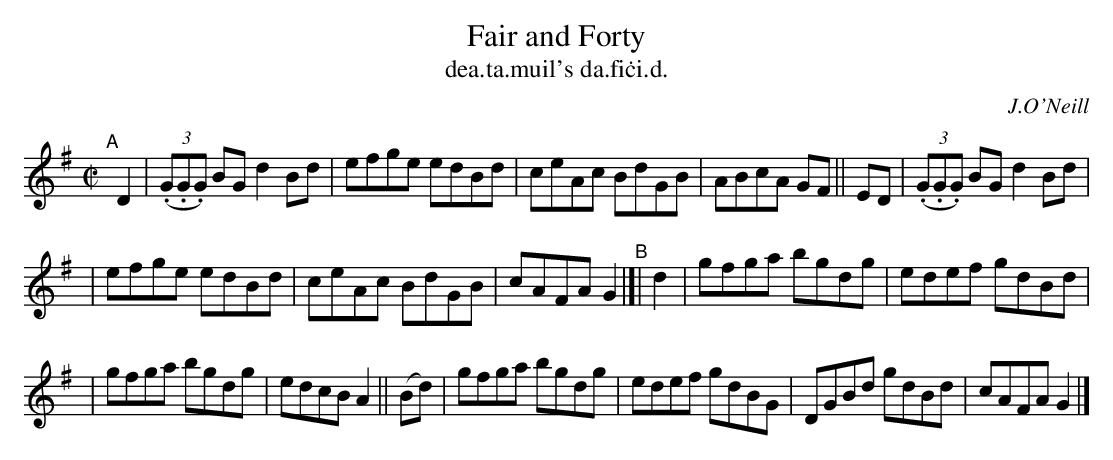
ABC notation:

X:1
T: Fair and Forty
T: dea\.ta\.muil's da\.fi\.ci\.d.
O: J.O'Neill
M: C|
L: 1/8
K: G
"^A"[|] D2 | ((3.G.G.G) BG d2 Bd | efge edBd | ceAc BdGB | ABcA GF || ED | ((3.G.G.G) BG d2 Bd |
| efge edBd | ceAc BdGB | cAFA G2 "^B"|]| d2 | gfga bgdg | edef gdBd |
| gfga bgdg | edcB A2 || (Bd) | gfga bgdg | edef gdBG | DGBd gdBd | cAFA G2 |]
